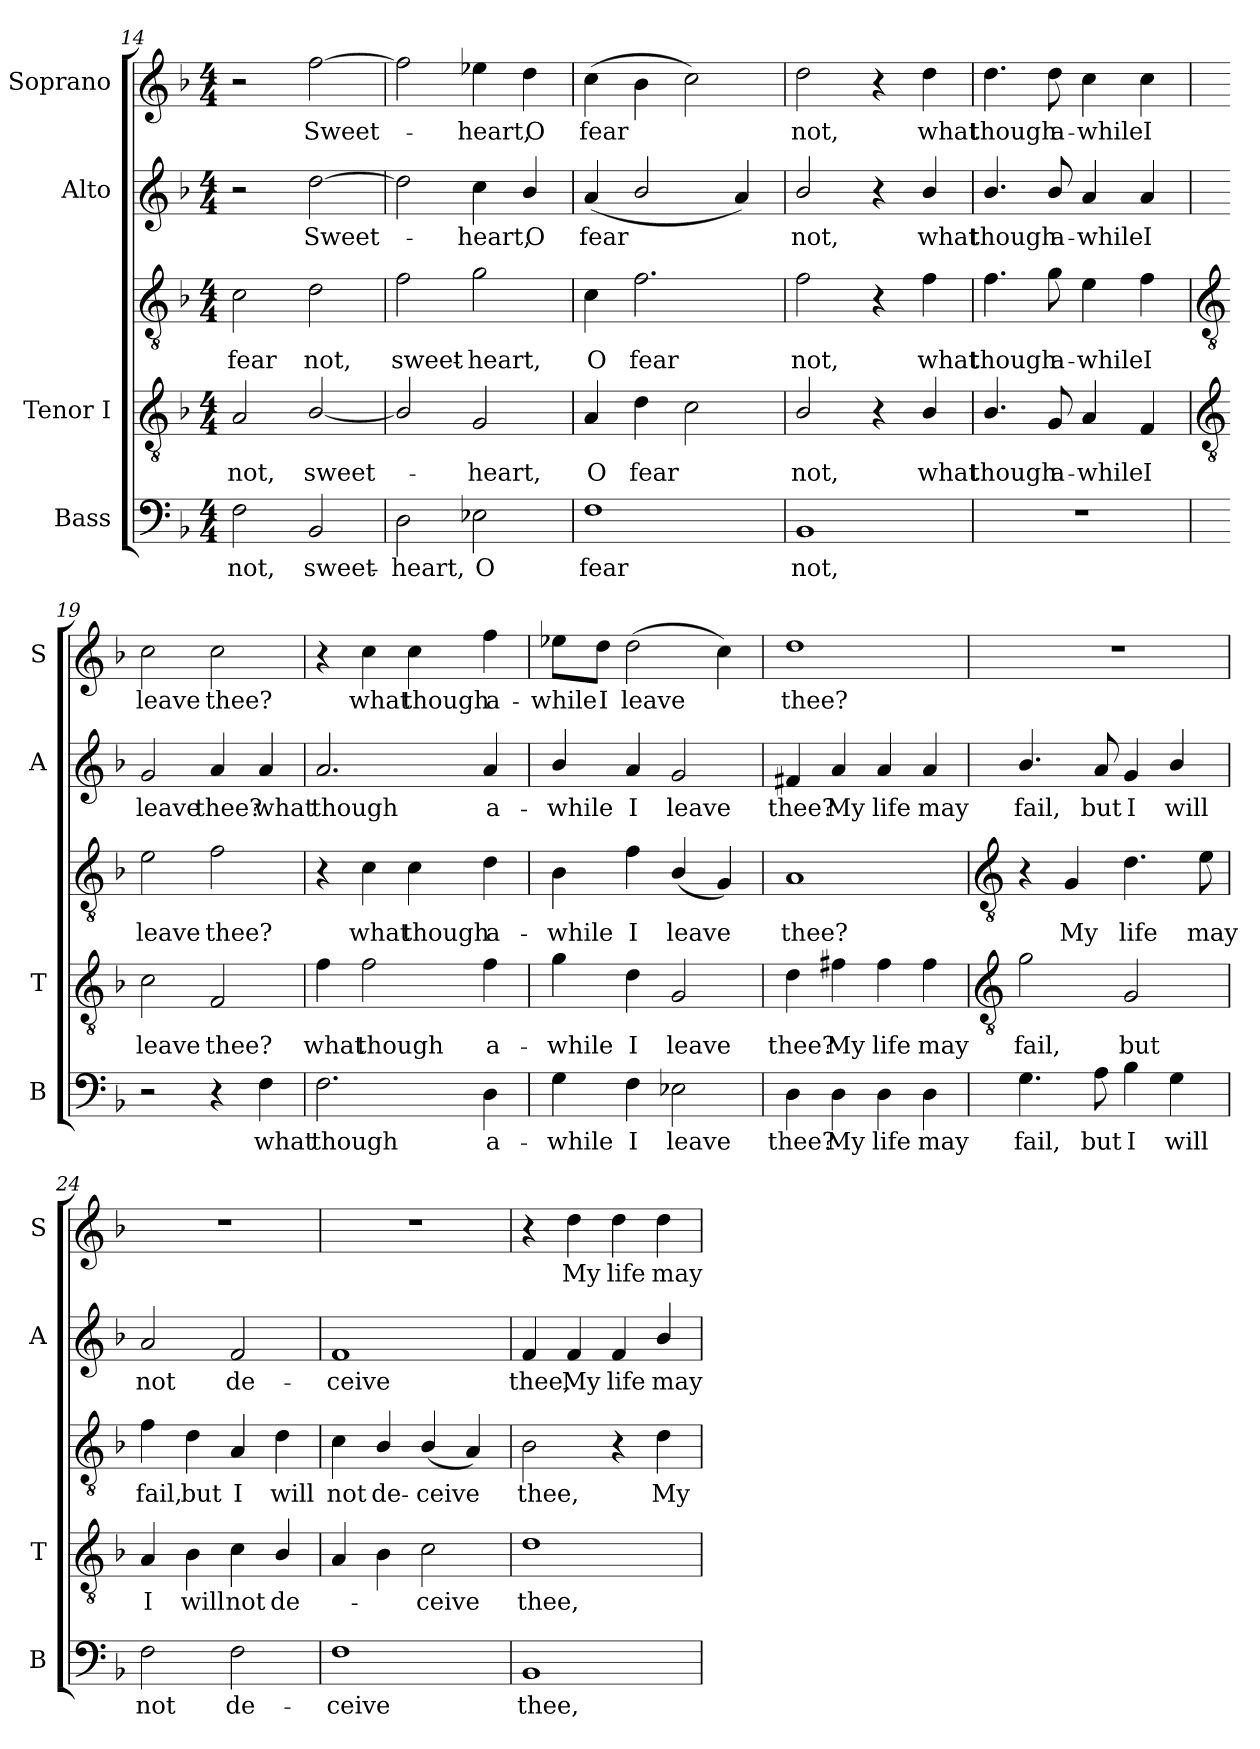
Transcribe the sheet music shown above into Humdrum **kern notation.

**kern	**text	**kern	**text	**kern	**text	**kern	**text	**kern	**text
*part4	*part4	*part3	*part3	*part3	*part3	*part2	*part2	*part1	*part1
*staff5	*staff5	*staff4	*staff4	*staff3	*staff3	*staff2	*staff2	*staff1	*staff1
*I"Bass	*	*I"Tenor I	*	*	*	*I"Alto	*	*I"Soprano	*
*I'B	*	*I'T	*	*	*	*I'A	*	*I'S	*
!!LO:LB:g=z
*clefF4	*	*clefGv2	*	*clefGv2	*	*clefG2	*	*clefG2	*
*k[b-]	*	*k[b-]	*	*k[b-]	*	*k[b-]	*	*k[b-]	*
*F:	*	*F:	*	*F:	*	*F:	*	*F:	*
*M4/4	*	*M4/4	*	*M4/4	*	*M4/4	*	*M4/4	*
=14	=14	=14	=14	=14	=14	=14	=14	=14	=14
!	!LO:LY:b	!	!LO:LY:b	!	!LO:LY:b	!	!	!	!
2F	not,	2A	not,	2c	fear	2r	.	2r	.
!	!LO:LY:b	!	!LO:LY:b	!	!LO:LY:b	!	!LO:LY:b	!	!LO:LY:b
2BB-	sweet-	[2B-/	sweet-	2d	not,	[2dd	Sweet-	[2ff	Sweet-
=15	=15	=15	=15	=15	=15	=15	=15	=15	=15
!	!LO:LY:b	!	!	!	!LO:LY:b	!	!	!	!
2D	-heart,	2B-/]	.	2f	sweet-	2dd]	.	2ff]	.
!	!LO:LY:b	!	!LO:LY:b	!	!LO:LY:b	!	!LO:LY:b	!	!LO:LY:b
2E-X	O	2G	heart,	2g	-heart,	4cc	-heart,	4ee-X	-heart,
!	!	!	!	!	!	!	!LO:LY:b	!	!LO:LY:b
.	.	.	.	.	.	4b-/	O	4dd	O
=16	=16	=16	=16	=16	=16	=16	=16	=16	=16
!	!LO:LY:b	!	!LO:LY:b	!	!LO:LY:b	!	!LO:LY:b	!	!LO:LY:b
1F	fear	4A	O	4c	O	(<4a	fear	(>4cc	fear
!	!	!	!LO:LY:b	!	!LO:LY:b	!	!	!	!
.	.	4d	fear	2.f	fear	2b-/	.	4b-	.
.	.	2c	.	.	.	.	.	2cc)	.
.	.	.	.	.	.	4a)	.	.	.
=17	=17	=17	=17	=17	=17	=17	=17	=17	=17
!	!LO:LY:b	!	!LO:LY:b	!	!LO:LY:b	!	!LO:LY:b	!	!LO:LY:b
1BB-	not,	2B-/	not,	2f	not,	2b-/	not,	2dd	not,
.	.	4r	.	4r	.	4r	.	4r	.
!	!	!	!LO:LY:b	!	!LO:LY:b	!	!LO:LY:b	!	!LO:LY:b
.	.	4B-/	what	4f	what	4b-/	what	4dd	what
=18	=18	=18	=18	=18	=18	=18	=18	=18	=18
!	!	!	!LO:LY:b	!	!LO:LY:b	!	!LO:LY:b	!	!LO:LY:b
1r	.	4.B-/	though	4.f	though	4.b-/	though	4.dd	though
!	!	!	!LO:LY:b	!	!LO:LY:b	!	!LO:LY:b	!	!LO:LY:b
.	.	8G	a-	8g	a-	8b-/	a-	8dd	a-
!	!	!	!LO:LY:b	!	!LO:LY:b	!	!LO:LY:b	!	!LO:LY:b
.	.	4A	-while	4e	-while	4a	-while	4cc	-while
!	!	!	!LO:LY:b	!	!LO:LY:b	!	!LO:LY:b	!	!LO:LY:b
.	.	4F	I	4f	I	4a	I	4cc	I
!!LO:LB:g=z
=19	=19	=19	=19	=19	=19	=19	=19	=19	=19
*	*	*clefGv2	*	*clefGv2	*	*	*	*	*
!	!	!	!LO:LY:b	!	!LO:LY:b	!	!LO:LY:b	!	!LO:LY:b
2r	.	2c	leave	2e	leave	2g	leave	2cc	leave
!	!	!	!LO:LY:b	!	!LO:LY:b	!	!LO:LY:b	!	!LO:LY:b
4r	.	2F	thee?	2f	thee?	4a	thee?	2cc	thee?
!	!LO:LY:b	!	!	!	!	!	!LO:LY:b	!	!
4F	what	.	.	.	.	4a	what	.	.
=20	=20	=20	=20	=20	=20	=20	=20	=20	=20
!	!LO:LY:b	!	!LO:LY:b	!	!	!	!LO:LY:b	!	!
2.F	though	4f	-what	4r	.	2.a	though	4r	.
!	!	!	!LO:LY:b	!	!LO:LY:b	!	!	!	!LO:LY:b
.	.	2f	though	4c	what	.	.	4cc	what
!	!	!	!	!	!LO:LY:b	!	!	!	!LO:LY:b
.	.	.	.	4c	though	.	.	4cc	though
!	!LO:LY:b	!	!LO:LY:b	!	!LO:LY:b	!	!LO:LY:b	!	!LO:LY:b
4D	a-	4f	a-	4d	a-	4a	a-	4ff	a-
=21	=21	=21	=21	=21	=21	=21	=21	=21	=21
!	!LO:LY:b	!	!LO:LY:b	!	!LO:LY:b	!	!LO:LY:b	!	!LO:LY:b
4G	-while	4g	while	4B-	-while	4b-/	-while	8ee-X\L	-while
!	!	!	!	!	!	!	!	!	!LO:LY:b
.	.	.	.	.	.	.	.	8dd\J	I
!	!LO:LY:b	!	!LO:LY:b	!	!LO:LY:b	!	!LO:LY:b	!	!LO:LY:b
4F	I	4d	I	4f	I	4a	I	(>2dd	leave
!	!LO:LY:b	!	!LO:LY:b	!	!LO:LY:b	!	!LO:LY:b	!	!
2E-X	leave	2G	leave	(<4B-/	leave	2g	leave	.	.
.	.	.	.	4G)	.	.	.	4cc)	.
=22	=22	=22	=22	=22	=22	=22	=22	=22	=22
!	!LO:LY:b	!	!LO:LY:b	!	!LO:LY:b	!	!LO:LY:b	!	!LO:LY:b
4D	thee?	4d	thee?	1A	thee?	4f#X	thee?	1dd	thee?
!	!LO:LY:b	!	!LO:LY:b	!	!	!	!LO:LY:b	!	!
4D	My	4f#X	My	.	.	4a	My	.	.
!	!LO:LY:b	!	!LO:LY:b	!	!	!	!LO:LY:b	!	!
4D	life	4f#	life	.	.	4a	life	.	.
!	!LO:LY:b	!	!LO:LY:b	!	!	!	!LO:LY:b	!	!
4D	may	4f#	may	.	.	4a	may	.	.
!!LO:LB:g=z
=23	=23	=23	=23	=23	=23	=23	=23	=23	=23
*	*	*clefGv2	*	*clefGv2	*	*	*	*	*
!	!LO:LY:b	!	!LO:LY:b	!	!	!	!LO:LY:b	!	!
4.G	fail,	2g	fail,	4r	.	4.b-/	fail,	1r	.
!	!	!	!	!	!LO:LY:b	!	!	!	!
.	.	.	.	4G	My	.	.	.	.
!	!LO:LY:b	!	!	!	!	!	!LO:LY:b	!	!
8A	but	.	.	.	.	8a	but	.	.
!	!LO:LY:b	!	!LO:LY:b	!	!LO:LY:b	!	!LO:LY:b	!	!
4B-	I	2G	but	4.d	life	4g	I	.	.
!	!LO:LY:b	!	!	!	!	!	!LO:LY:b	!	!
4G	will	.	.	.	.	4b-/	will	.	.
!	!	!	!	!	!LO:LY:b	!	!	!	!
.	.	.	.	8e	may	.	.	.	.
=24	=24	=24	=24	=24	=24	=24	=24	=24	=24
!	!LO:LY:b	!	!LO:LY:b	!	!LO:LY:b	!	!LO:LY:b	!	!
2F	not	4A	I	4f	fail,	2a	not	1r	.
!	!	!	!LO:LY:b	!	!LO:LY:b	!	!	!	!
.	.	4B-	will	4d	but	.	.	.	.
!	!LO:LY:b	!	!LO:LY:b	!	!LO:LY:b	!	!LO:LY:b	!	!
2F	de-	4c	not	4A	I	2f	de-	.	.
!	!	!	!LO:LY:b	!	!LO:LY:b	!	!	!	!
.	.	4B-/	de-	4d	will	.	.	.	.
=25	=25	=25	=25	=25	=25	=25	=25	=25	=25
!	!LO:LY:b	!	!	!	!LO:LY:b	!	!LO:LY:b	!	!
1F	-ceive	4A	.	4c	not	1f	-ceive	1r	.
!	!	!	!	!	!LO:LY:b	!	!	!	!
.	.	4B-	.	4B-/	de-	.	.	.	.
!	!	!	!LO:LY:b	!	!LO:LY:b	!	!	!	!
.	.	2c	ceive	(<4B-/	-ceive	.	.	.	.
.	.	.	.	4A)	.	.	.	.	.
=26	=26	=26	=26	=26	=26	=26	=26	=26	=26
!	!LO:LY:b	!	!LO:LY:b	!	!LO:LY:b	!	!LO:LY:b	!	!
1BB-	thee,	1d	thee,	2B-	thee,	4f	thee,	4r	.
!	!	!	!	!	!	!	!LO:LY:b	!	!LO:LY:b
.	.	.	.	.	.	4f	My	4dd	My
!	!	!	!	!	!	!	!LO:LY:b	!	!LO:LY:b
.	.	.	.	4r	.	4f	life	4dd	life
!	!	!	!	!	!LO:LY:b	!	!LO:LY:b	!	!LO:LY:b
.	.	.	.	4d	My	4b-/	may	4dd	may
=	=	=	=	=	=	=	=	=	=
*-	*-	*-	*-	*-	*-	*-	*-	*-	*-
